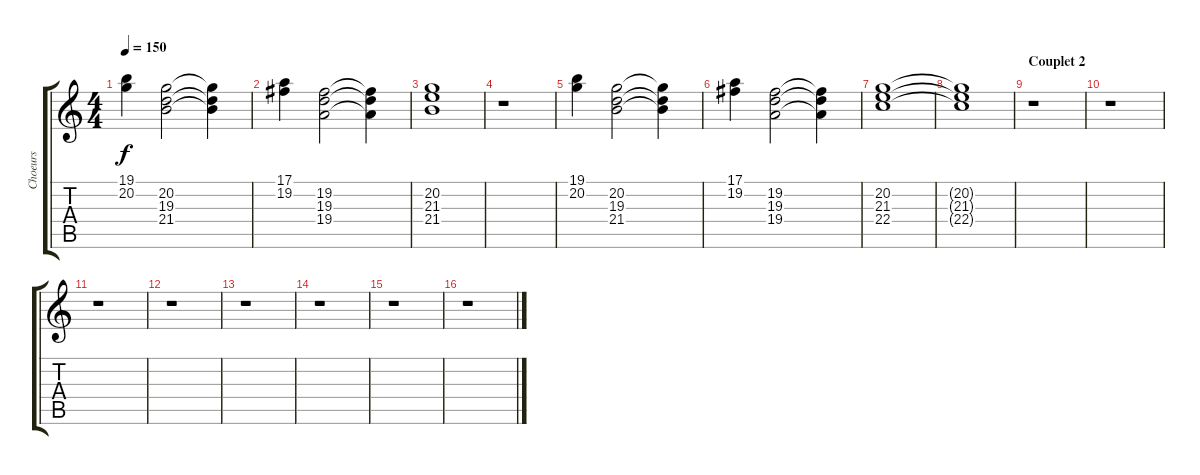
\track ("Choeurs" "Choeurs") {instrument choiraahs}
\staff {score tabs}
\tuning (E4 B3 G3 D3 A2 E2) {hide}
\ts (4 4)
\tempo 150
\clef g2
\ks c
(19.1 20.2).4{dy f} (20.2 19.3 21.4).2 (20.2{t} 19.3{t} 21.4{t}).4 |
(17.1 19.2).4 (19.2 19.3 19.4).2 (19.2{t} 19.3{t} 19.4{t}).4 |
(20.2 21.3 21.4).1 |
r.1 |
(19.1 20.2).4 (20.2 19.3 21.4).2 (20.2{t} 19.3{t} 21.4{t}).4 |
(17.1 19.2).4 (19.2 19.3 19.4).2 (19.2{t} 19.3{t} 19.4{t}).4 |
(20.2 21.3 22.4).1 |
(20.2{t} 21.3{t} 22.4{t}).1 |
\section ("" "Couplet 2")
r.1 |
r.1 |
r.1 |
r.1 |
r.1 |
r.1 |
r.1 |
r.1
